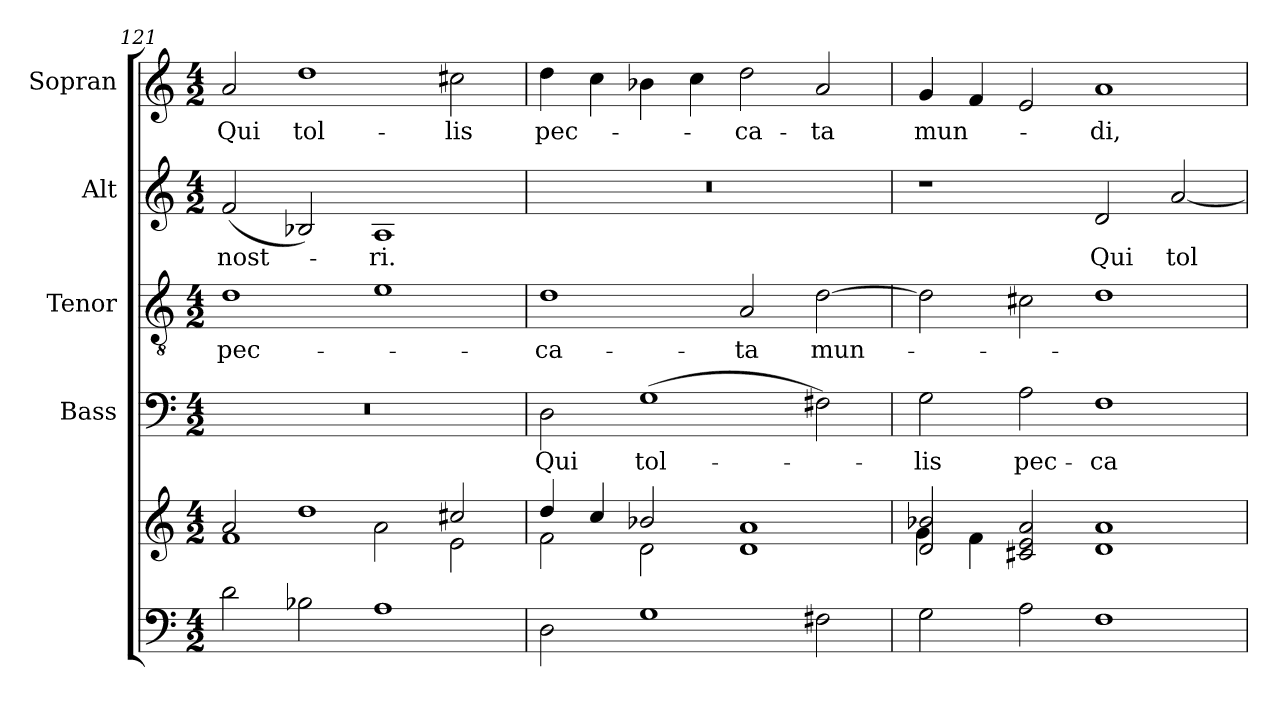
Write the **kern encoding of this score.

**kern	**kern	**kern	**text	**kern	**text	**kern	**text	**kern	**text
*part5	*part5	*part4	*part4	*part3	*part3	*part2	*part2	*part1	*part1
*staff6	*staff5	*staff4	*staff4	*staff3	*staff3	*staff2	*staff2	*staff1	*staff1
*	*	*I"Bass	*	*I"Tenor	*	*I"Alt	*	*I"Sopran	*
*	*	*I'B.	*	*I'T.	*	*I'A.	*	*I'S.	*
*clefF4	*clefG2	*clefF4	*	*clefGv2	*	*clefG2	*	*clefG2	*
*k[]	*k[]	*k[]	*	*k[]	*	*k[]	*	*k[]	*
*C:	*C:	*C:	*	*C:	*	*C:	*	*C:	*
*M4/2	*M4/2	*M4/2	*	*M4/2	*	*M4/2	*	*M4/2	*
=121	=121	=121	=121	=121	=121	=121	=121	=121	=121
*	*^	*	*	*	*	*	*	*	*
!	!	!	!	!	!	!LO:LY:b	!	!LO:LY:b	!	!LO:LY:b
2d\	2a/	1f	0r	.	1d	pec-	(<2f/	nost-	2a/	Qui
!	!	!	!	!	!	!	!	!	!	!LO:LY:b
2B-X\	1dd	.	.	.	.	.	2B-X/)	.	1dd	tol-
!	!	!	!	!	!	!	!	!LO:LY:b	!	!
1A	.	2a\	.	.	1e	.	1A	-ri.	.	.
!	!	!	!	!	!	!	!	!	!	!LO:LY:b
.	2cc#X/	2e\	.	.	.	.	.	.	2cc#X\	-lis
!!LO:PB:g=z
=122	=122	=122	=122	=122	=122	=122	=122	=122	=122	=122
!	!	!	!	!LO:LY:b	!	!LO:LY:b	!	!	!	!LO:LY:b
2D\	4dd/	2f\	2D\	Qui	1d	-ca-	0r	.	4dd\	pec-
.	4cc/	.	.	.	.	.	.	.	4cc\	.
!	!	!	!	!LO:LY:b	!	!	!	!	!	!
1G	2b-X/	2d\	(>1G	tol-	.	.	.	.	4b-X\	.
.	.	.	.	.	.	.	.	.	4cc\	.
!	!	!	!	!	!	!LO:LY:b	!	!	!	!LO:LY:b
.	1a	1d	.	.	2A/	-ta	.	.	2dd\	-ca-
!	!	!	!	!	!	!LO:LY:b	!	!	!	!LO:LY:b
2F#X\	.	.	2F#X\)	.	[2d\	mun-	.	.	2a/	-ta
=123	=123	=123	=123	=123	=123	=123	=123	=123	=123	=123
!	!	!	!	!LO:LY:b	!	!	!	!	!	!LO:LY:b
2G\	2d/ 2b-X/	4g\	2G\	-lis	2d\]	.	1r	.	4g/	mun-
.	.	4f\	.	.	.	.	.	.	4f/	.
!	!	!	!	!LO:LY:b	!	!	!	!	!	!
2A\	2c#X/ 2e/ 2a/	1.ryy	2A\	pec-	2c#X\	.	.	.	2e/	.
!	!	!	!	!LO:LY:b	!	!	!	!LO:LY:b	!	!LO:LY:b
1F	1d 1a	.	1F	-ca-	1d	.	2d/	Qui	1a	-di,
!	!	!	!	!	!	!	!	!LO:LY:b	!	!
.	.	.	.	.	.	.	[2a/	tol-	.	.
*	*v	*v	*	*	*	*	*	*	*	*
=	=	=	=	=	=	=	=	=	=
*-	*-	*-	*-	*-	*-	*-	*-	*-	*-
